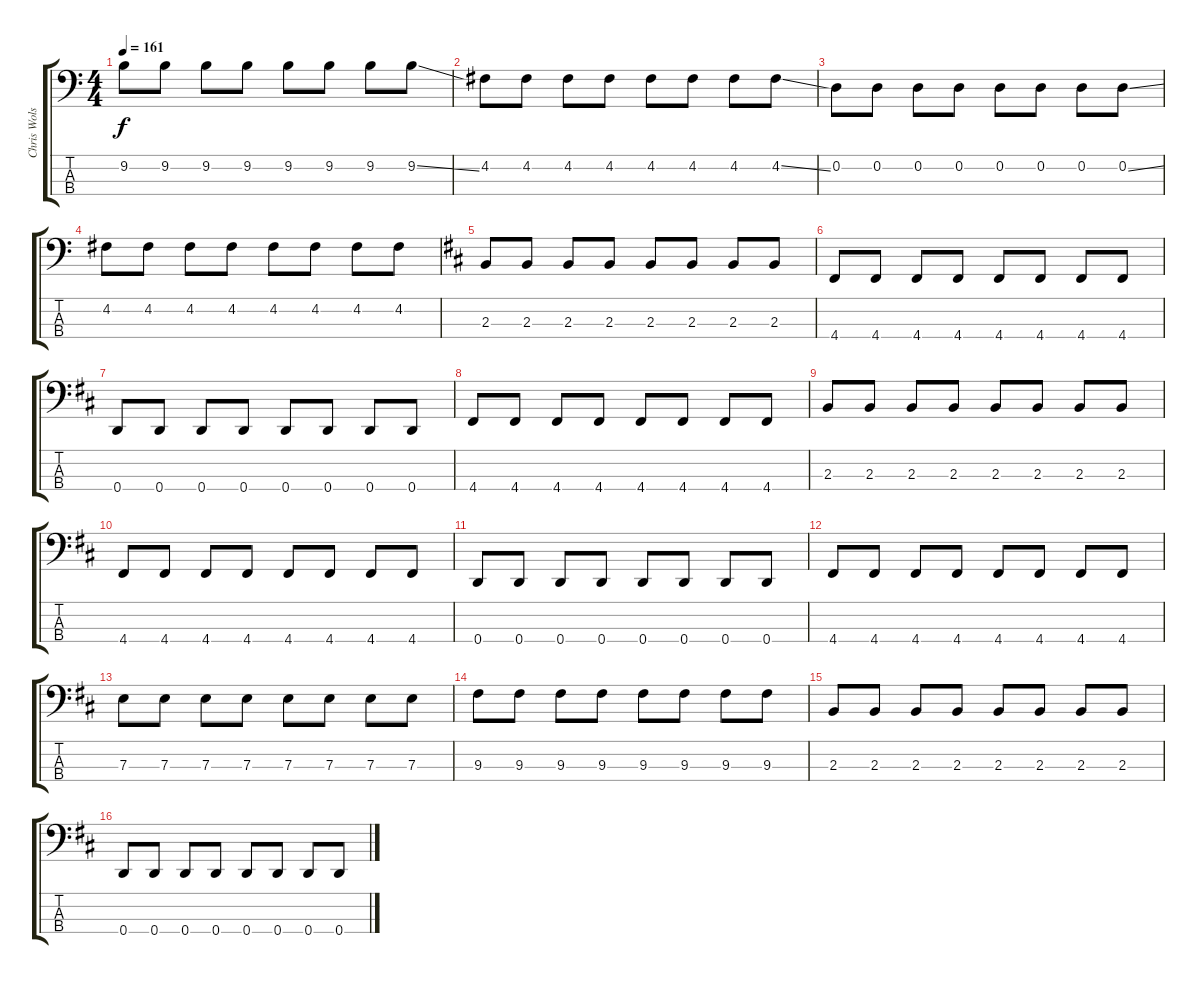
\track ("Chris Wolstenholme" "Chris Wols") {instrument electricbassfinger}
\staff {score tabs}
\tuning (G2 D2 A1 D1) {hide}
\ts (4 4)
\tempo 161
\clef f4
\ks c
9.2.8{dy f} 9.2.8 9.2.8 9.2.8 9.2.8 9.2.8 9.2.8 9.2{ss}.8 |
4.2.8 4.2.8 4.2.8 4.2.8 4.2.8 4.2.8 4.2.8 4.2{ss}.8 |
0.2.8 0.2.8 0.2.8 0.2.8 0.2.8 0.2.8 0.2.8 0.2{ss}.8 |
4.2.8 4.2.8 4.2.8 4.2.8 4.2.8 4.2.8 4.2.8 4.2.8 |
\ks d
2.3.8 2.3.8 2.3.8 2.3.8 2.3.8 2.3.8 2.3.8 2.3.8 |
4.4.8 4.4.8 4.4.8 4.4.8 4.4.8 4.4.8 4.4.8 4.4.8 |
0.4.8 0.4.8 0.4.8 0.4.8 0.4.8 0.4.8 0.4.8 0.4.8 |
4.4.8 4.4.8 4.4.8 4.4.8 4.4.8 4.4.8 4.4.8 4.4.8 |
2.3.8 2.3.8 2.3.8 2.3.8 2.3.8 2.3.8 2.3.8 2.3.8 |
4.4.8 4.4.8 4.4.8 4.4.8 4.4.8 4.4.8 4.4.8 4.4.8 |
0.4.8 0.4.8 0.4.8 0.4.8 0.4.8 0.4.8 0.4.8 0.4.8 |
4.4.8 4.4.8 4.4.8 4.4.8 4.4.8 4.4.8 4.4.8 4.4.8 |
7.3.8 7.3.8 7.3.8 7.3.8 7.3.8 7.3.8 7.3.8 7.3.8 |
9.3.8 9.3.8 9.3.8 9.3.8 9.3.8 9.3.8 9.3.8 9.3.8 |
2.3.8 2.3.8 2.3.8 2.3.8 2.3.8 2.3.8 2.3.8 2.3.8 |
0.4.8 0.4.8 0.4.8 0.4.8 0.4.8 0.4.8 0.4.8 0.4.8
